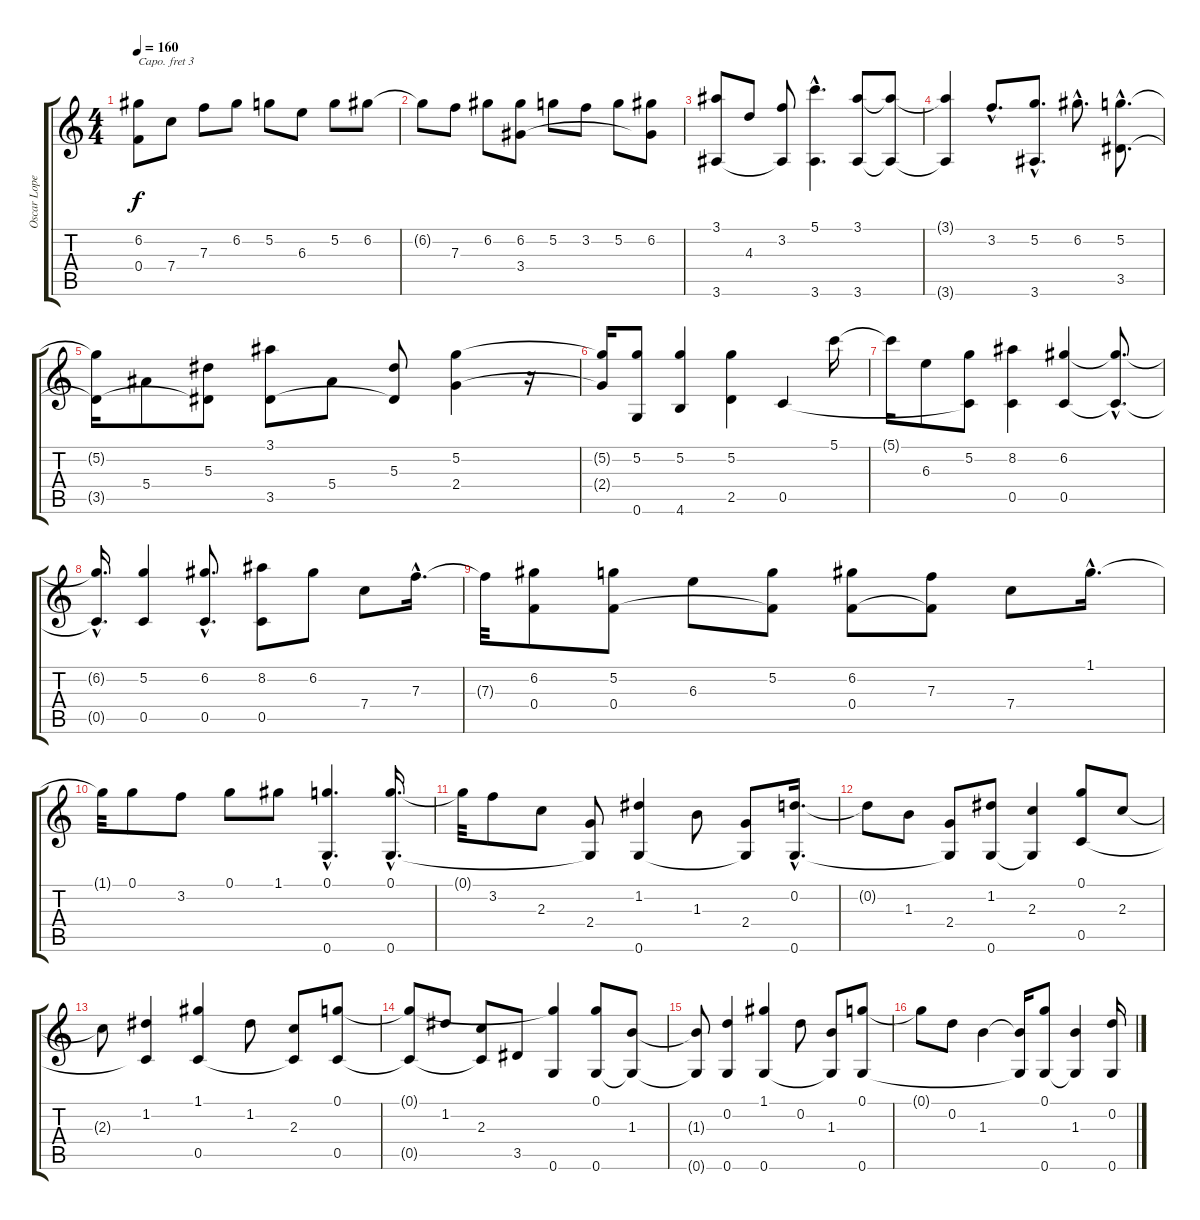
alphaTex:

\track ("Oscar Lopez" "Oscar Lope") {instrument acousticguitarnylon}
\staff {score tabs}
\capo 3
\tuning (E4 B3 G3 D3 A2 E2) {hide}
\ts (4 4)
\tempo 160
\clef g2
\ks c
(6.2 0.4).8{dy f} 7.4.8 7.3.8 6.2.8 5.2.8 6.3.8 5.2.8 6.2.8 |
6.2{t}.8 7.3.8 6.2.8 (6.2 3.4).8 5.2.8 3.2.8 5.2.8 (6.2 3.4{t}).8 |
(3.1 3.6).8 4.3.8 (3.2 3.6{t}).8 (5.1{hac} 3.6{hac}).4{d} (3.1 3.6).8 (3.1{t} 3.6{t}).8 |
(3.1{t} 3.6{t}).4 3.2{hac}.8{d} (5.2{hac} 3.6{hac}).8{d} 6.2{hac}.8{d} (5.2{hac} 3.5{hac}).8{d} |
(5.2{t} 3.5{t}).16 5.4.8 (5.3 3.5{t}).8 (3.1 3.5).8 5.4.8 (5.3 3.5{t}).8 (5.2 2.4).4 r.16 |
(5.2{t} 2.4{t}).16 (5.2 0.6).8 (5.2 4.6).4 (5.2 2.5).4 0.5.4 5.1.16 |
5.1{t}.16 6.3.8 (5.2 0.5{t}).8 (8.2 0.5).4 (6.2 0.5).4 (6.2{hac t} 0.5{hac t}).8{d} |
(6.2{hac t} 0.5{hac t}).16{d} (5.2 0.5).4 (6.2{hac} 0.5{hac}).8{d} (8.2 0.5).8 6.2.8 7.4.8 7.3{hac}.16{d} |
7.3{t}.32 (6.2 0.4).8 (5.2 0.4).8 6.3.8 (5.2 0.4{t}).8 (6.2 0.4).8 (7.3 0.4{t}).8 7.4.8 1.1{hac}.16{d} |
1.1{t}.32 0.1.8 3.2.8 0.1.8 1.1.8 (0.1{hac} 0.6{hac}).4{d} (0.1{hac} 0.6{hac}).16{d} |
0.1{t}.32 3.2.8 2.3.8 (2.4 0.6{t}).8 (1.2 0.6).4 1.3.8 (2.4 0.6{t}).8 (0.2{hac} 0.6{hac}).16{d} |
0.2{t}.8 1.3.8 (2.4 0.6{t}).8 (1.2 0.6).8 (2.3 0.6{t}).4 (0.1 0.5).8 2.3.8 |
2.3{t}.8 (1.2 0.5{t}).4 (1.1 0.5).4 1.2.8 (2.3 0.5{t}).8 (0.1 0.5).8 |
(0.1{t} 0.5{t}).8 1.2.8 (2.3 0.5{t}).8 3.5.8 (0.1{t} 0.6).4 (0.1 0.6).8 (1.3 0.6{t}).8 |
(1.3{t} 0.6{t}).8 (0.2 0.6).4 (1.1 0.6).4 0.2.8 (1.3 0.6{t}).8 (0.1 0.6).8 |
0.1{t}.8 0.2.8 1.3.4 (1.3{t} 0.6{t}).16 (0.1 0.6).8 (1.3 0.6{t}).4 (0.2 0.6).16
